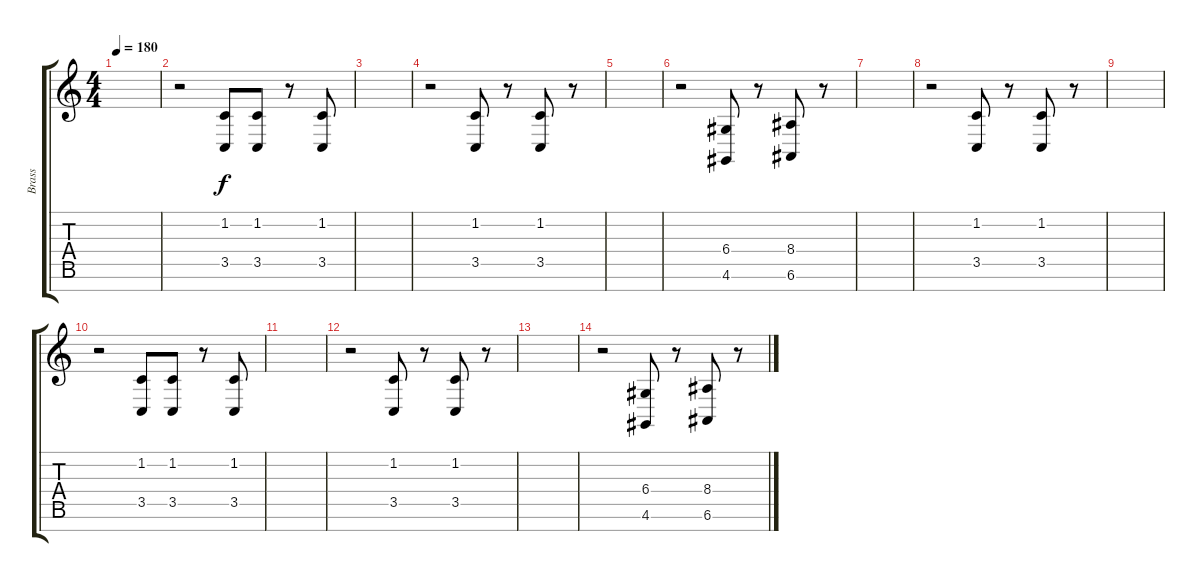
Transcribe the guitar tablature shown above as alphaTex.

\track ("Brass" "Brass") {instrument brasssection}
\staff {score tabs}
\tuning (E4 B3 G3 D3 A2 E2 B1) {hide}
\ts (4 4)
\tempo 180
\clef g2
\ks c
|
r.2 (1.2 3.5).8 (1.2 3.5).8 r.8 (1.2 3.5).8 |
|
r.2 (1.2 3.5).8 r.8 (1.2 3.5).8 r.8 |
|
r.2 (6.4 4.6).8 r.8 (8.4 6.6).8 r.8 |
|
r.2 (1.2 3.5).8 r.8 (1.2 3.5).8 r.8 |
|
r.2 (1.2 3.5).8 (1.2 3.5).8 r.8 (1.2 3.5).8 |
|
r.2 (1.2 3.5).8 r.8 (1.2 3.5).8 r.8 |
|
r.2 (6.4 4.6).8{dy f} r.8 (8.4 6.6).8 r.8
